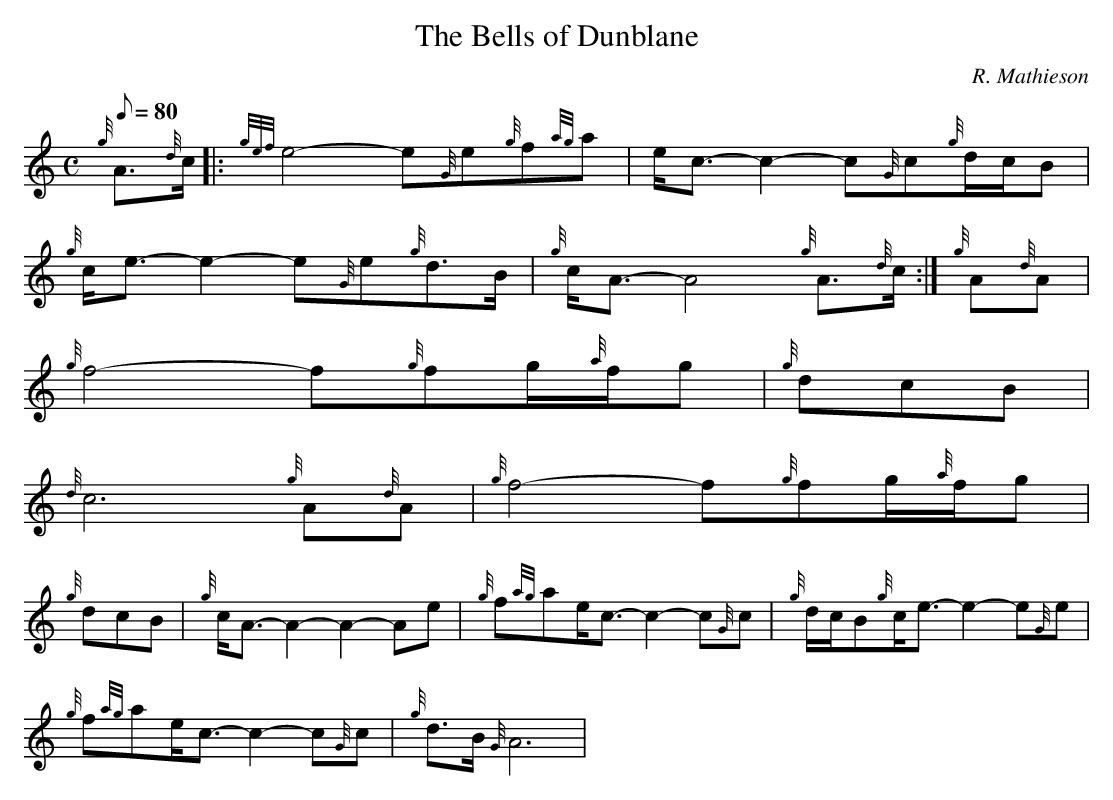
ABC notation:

X:1
T:The Bells of Dunblane
M:C
L:1/8
Q:80
C:R. Mathieson
K:HP
{g}A3/2{d}c/2 |: \
{gef}e4-e{G}e{g}f{ag}a | \
e/2c3/2-c2-c{G}c{g}d/2c/2B |
{g}c/2e3/2-e2-e{G}e{g}d3/2B/2 | \
{g}c/2A3/2-A4{g}A3/2{d}c/2 :| \
{g}A{d}A |
{g}f4-f{g}fg/2{a}f/2g | \
M:3/4 {a}f/2d3/2-d4 | \
{g}dcB |
M:C {g}c/2e3/2-e2-e{G}e{g}d3/2B/2 | \
{d}c6{g}A{d}A | \
{g}f4-f{g}fg/2{a}f/2g |
M:3/4 {a}f/2d3/2-d4 | \
{g}dcB | \
M:C {g}c/2e3/2-e2-e{G}e{g}d3/2B/2 |
{g}c/2A3/2-A2-A2-Ae | \
{g}f{ag}ae/2c3/2-c2-c{G}c | \
{g}d/2c/2B{g}c/2e3/2-e2-e{G}e |
{g}f{ag}ae/2c3/2-c2-c{G}c | \
{g}d3/2B/2{G}A6 |
